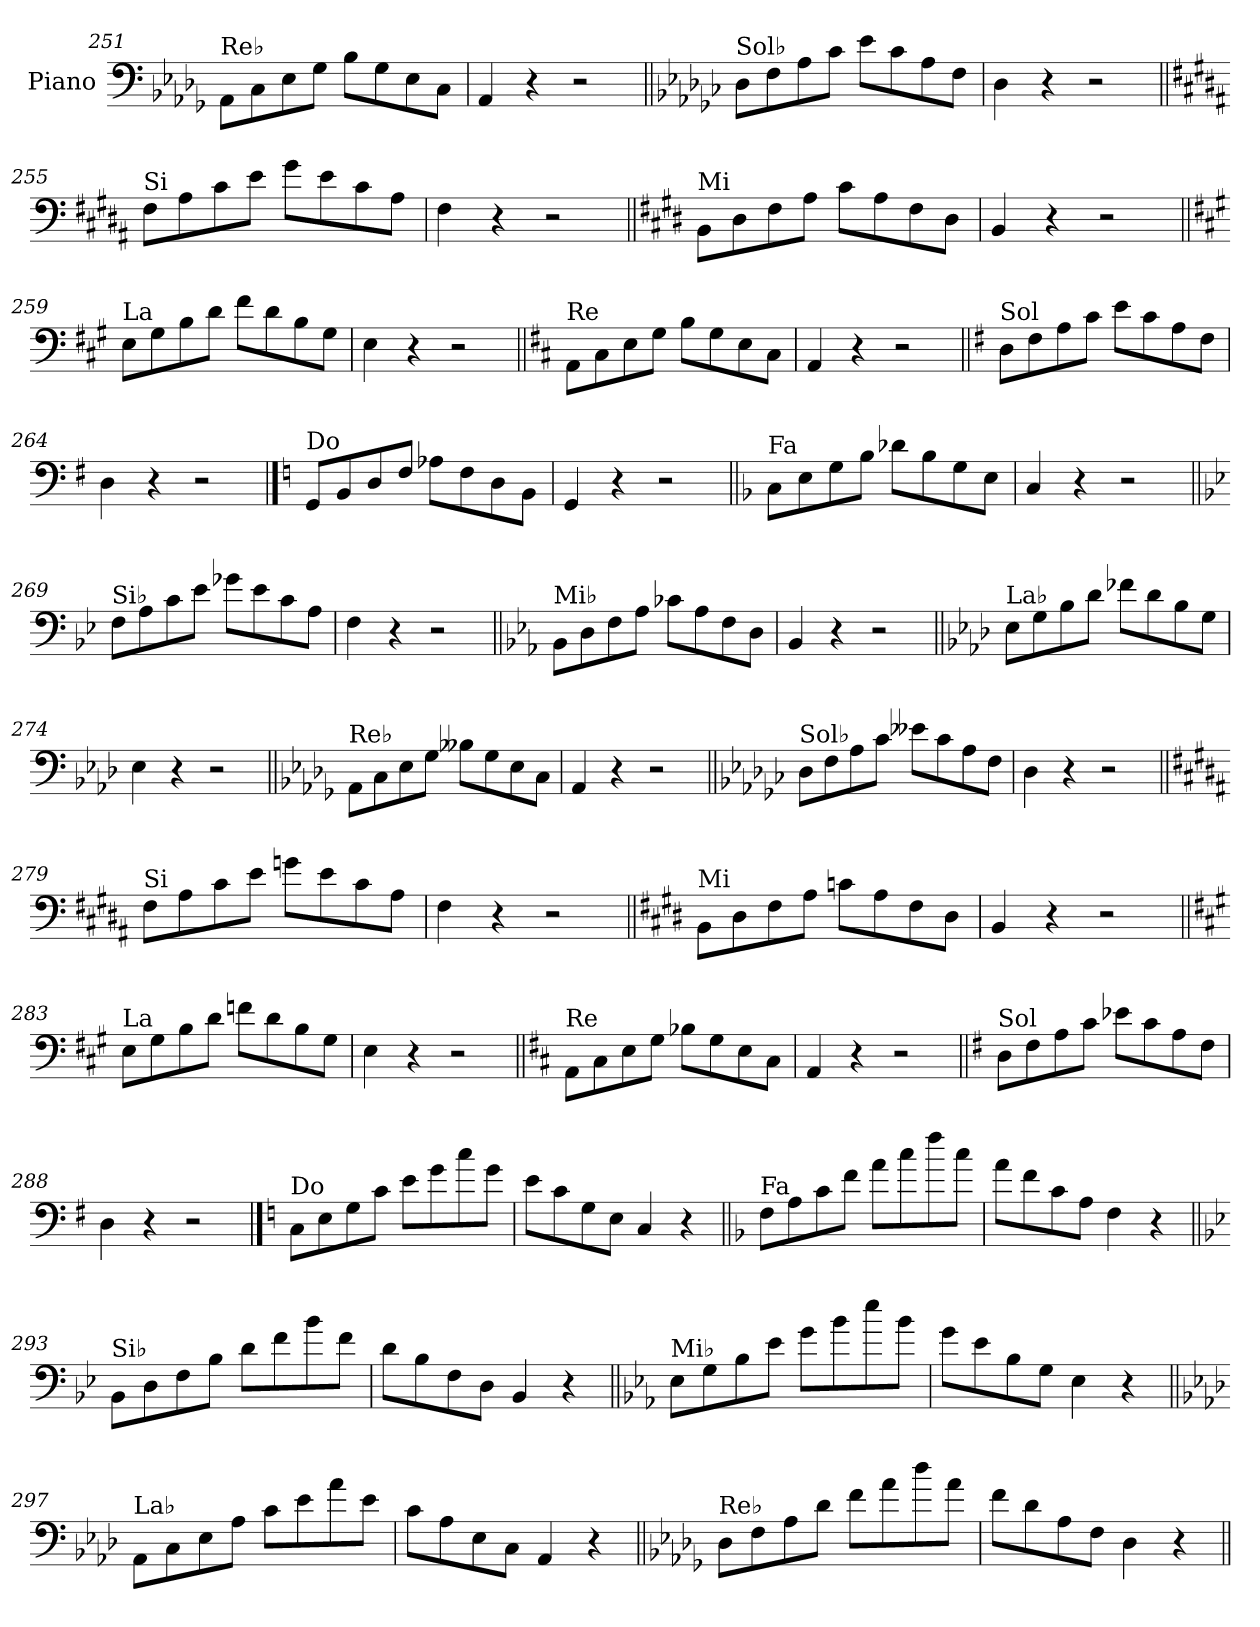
**kern
*part1
*staff1
*I"Piano
*I'Pno.
*clefF4
*k[b-e-a-d-g-]
=251
!LO:TX:a:t=Re♭
8AA-\L
8C\
8E-\
8G-\J
8B-\L
8G-\
8E-\
8C\J
=252
4AA-/
4r
2r
!!LO:LB:g=z
=253||
*k[b-e-a-d-g-c-]
!LO:TX:a:t=Sol♭
8D-\L
8F\
8A-\
8c-\J
8e-\L
8c-\
8A-\
8F\J
=254
4D-\
4r
2r
=255||
*k[f#c#g#d#a#]
!LO:TX:a:t=Si
8F#\L
8A#\
8c#\
8e\J
8g#\L
8e\
8c#\
8A#\J
=256
4F#\
4r
2r
=257||
*k[f#c#g#d#]
!LO:TX:a:t=Mi
8BB\L
8D#\
8F#\
8A\J
8c#\L
8A\
8F#\
8D#\J
=258
4BB/
4r
2r
!!LO:LB:g=z
=259||
*k[f#c#g#]
!LO:TX:a:t=La
8E\L
8G#\
8B\
8d\J
8f#\L
8d\
8B\
8G#\J
=260
4E\
4r
2r
=261||
*k[f#c#]
!LO:TX:a:t=Re
8AA\L
8C#\
8E\
8G\J
8B\L
8G\
8E\
8C#\J
=262
4AA/
4r
2r
=263||
*k[f#]
!LO:TX:a:t=Sol
8D\L
8F#\
8A\
8c\J
8e\L
8c\
8A\
8F#\J
=264
4D\
4r
2r
!!LO:LB:g=z
==265
*k[]
!LO:TX:a:t=Do
8GG/L
8BB/
8D/
8F/J
8A-X\L
8F\
8D\
8BB\J
=266
4GG/
4r
2r
=267||
*k[b-]
!LO:TX:a:t=Fa
8C\L
8E\
8G\
8B-\J
8d-X\L
8B-\
8G\
8E\J
=268
4C/
4r
2r
=269||
*k[b-e-]
!LO:TX:a:t=Si♭
8F\L
8A\
8c\
8e-\J
8g-X\L
8e-\
8c\
8A\J
=270
4F\
4r
2r
!!LO:LB:g=z
=271||
*k[b-e-a-]
!LO:TX:a:t=Mi♭
8BB-\L
8D\
8F\
8A-\J
8c-X\L
8A-\
8F\
8D\J
=272
4BB-/
4r
2r
=273||
*k[b-e-a-d-]
!LO:TX:a:t=La♭
8E-\L
8G\
8B-\
8d-\J
8f-X\L
8d-\
8B-\
8G\J
=274
4E-\
4r
2r
=275||
*k[b-e-a-d-g-]
!LO:TX:a:t=Re♭
8AA-\L
8C\
8E-\
8G-\J
8B--X\L
8G-\
8E-\
8C\J
=276
4AA-/
4r
2r
!!LO:LB:g=z
=277||
*k[b-e-a-d-g-c-]
!LO:TX:a:t=Sol♭
8D-\L
8F\
8A-\
8c-\J
8e--X\L
8c-\
8A-\
8F\J
=278
4D-\
4r
2r
=279||
*k[f#c#g#d#a#]
!LO:TX:a:t=Si
8F#\L
8A#\
8c#\
8e\J
8gn\L
8e\
8c#\
8A#\J
=280
4F#\
4r
2r
=281||
*k[f#c#g#d#]
!LO:TX:a:t=Mi
8BB\L
8D#\
8F#\
8A\J
8cn\L
8A\
8F#\
8D#\J
=282
4BB/
4r
2r
!!LO:LB:g=z
=283||
*k[f#c#g#]
!LO:TX:a:t=La
8E\L
8G#\
8B\
8d\J
8fn\L
8d\
8B\
8G#\J
=284
4E\
4r
2r
=285||
*k[f#c#]
!LO:TX:a:t=Re
8AA\L
8C#\
8E\
8G\J
8B-X\L
8G\
8E\
8C#\J
=286
4AA/
4r
2r
=287||
*k[f#]
!LO:TX:a:t=Sol
8D\L
8F#\
8A\
8c\J
8e-X\L
8c\
8A\
8F#\J
=288
4D\
4r
2r
!!LO:PB:g=z
==289
*k[]
!LO:TX:a:t=Do
8C\L
8E\
8G\
8c\J
8e\L
8g\
8cc\
8g\J
=290
8e\L
8c\
8G\
8E\J
4C/
4r
=291||
*k[b-]
!LO:TX:a:t=Fa
8F\L
8A\
8c\
8f\J
8a\L
8cc\
8ff\
8cc\J
=292
8a\L
8f\
8c\
8A\J
4F\
4r
=293||
*k[b-e-]
!LO:TX:a:t=Si♭
8BB-\L
8D\
8F\
8B-\J
8d\L
8f\
8b-\
8f\J
=294
8d\L
8B-\
8F\
8D\J
4BB-/
4r
!!LO:LB:g=z
=295||
*k[b-e-a-]
!LO:TX:a:t=Mi♭
8E-\L
8G\
8B-\
8e-\J
8g\L
8b-\
8ee-\
8b-\J
=296
8g\L
8e-\
8B-\
8G\J
4E-\
4r
=297||
*k[b-e-a-d-]
!LO:TX:a:t=La♭
8AA-\L
8C\
8E-\
8A-\J
8c\L
8e-\
8a-\
8e-\J
=298
8c\L
8A-\
8E-\
8C\J
4AA-/
4r
=299||
*k[b-e-a-d-g-]
!LO:TX:a:t=Re♭
8D-\L
8F\
8A-\
8d-\J
8f\L
8a-\
8dd-\
8a-\J
=300
8f\L
8d-\
8A-\
8F\J
4D-\
4r
=||
*-
